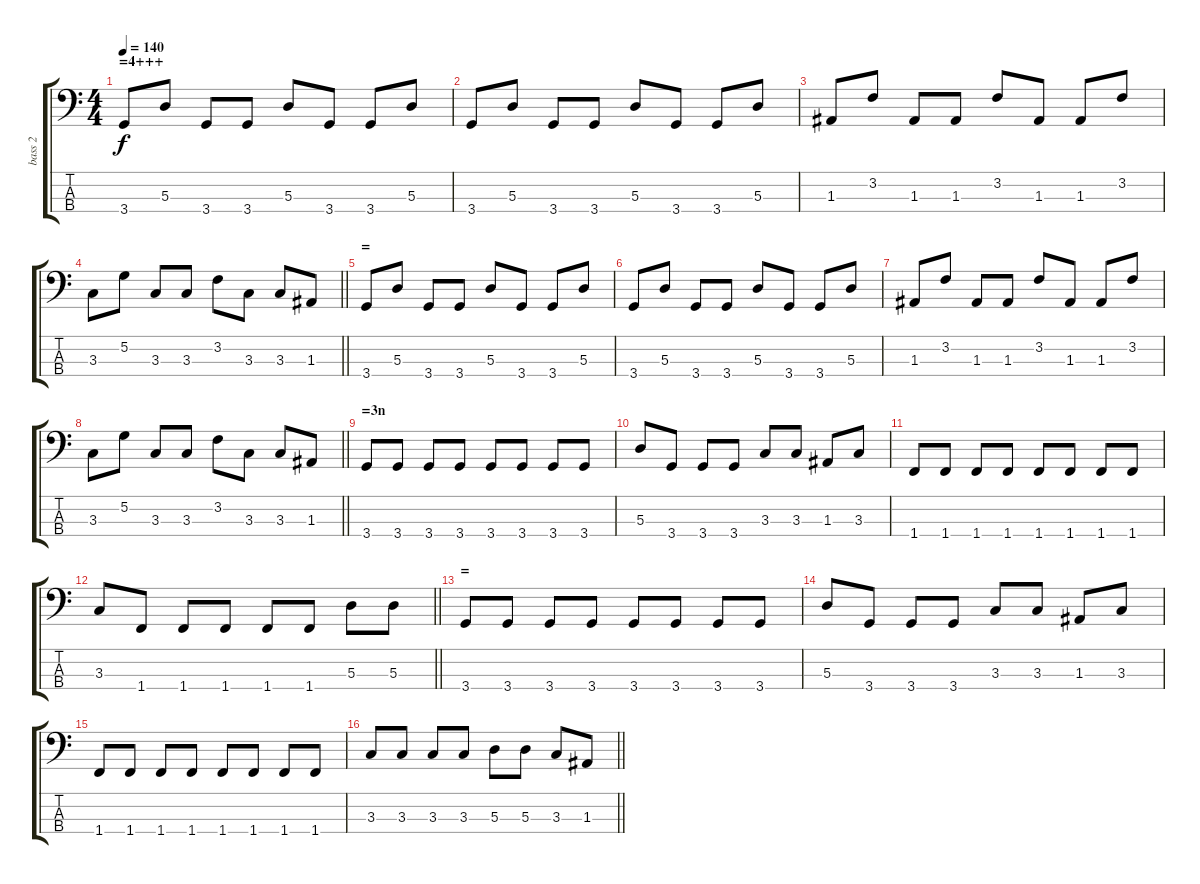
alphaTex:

\track ("bass 2" "bass 2") {instrument electricbasspick}
\staff {score tabs}
\tuning (G2 D2 A1 E1) {hide}
\ts (4 4)
\section ("" "=4+++")
\tempo 140
\clef f4
\ks c
3.4.8{dy f} 5.3.8 3.4.8 3.4.8 5.3.8 3.4.8 3.4.8 5.3.8 |
3.4.8 5.3.8 3.4.8 3.4.8 5.3.8 3.4.8 3.4.8 5.3.8 |
1.3.8 3.2.8 1.3.8 1.3.8 3.2.8 1.3.8 1.3.8 3.2.8 |
\barLineRight lightlight
3.3.8 5.2.8 3.3.8 3.3.8 3.2.8 3.3.8 3.3.8 1.3.8 |
\section ("" "=")
3.4.8 5.3.8 3.4.8 3.4.8 5.3.8 3.4.8 3.4.8 5.3.8 |
3.4.8 5.3.8 3.4.8 3.4.8 5.3.8 3.4.8 3.4.8 5.3.8 |
1.3.8 3.2.8 1.3.8 1.3.8 3.2.8 1.3.8 1.3.8 3.2.8 |
\barLineRight lightlight
3.3.8 5.2.8 3.3.8 3.3.8 3.2.8 3.3.8 3.3.8 1.3.8 |
\section ("" "=3n")
3.4.8 3.4.8 3.4.8 3.4.8 3.4.8 3.4.8 3.4.8 3.4.8 |
5.3.8 3.4.8 3.4.8 3.4.8 3.3.8 3.3.8 1.3.8 3.3.8 |
1.4.8 1.4.8 1.4.8 1.4.8 1.4.8 1.4.8 1.4.8 1.4.8 |
\barLineRight lightlight
3.3.8 1.4.8 1.4.8 1.4.8 1.4.8 1.4.8 5.3.8 5.3.8 |
\section ("" "=")
3.4.8 3.4.8 3.4.8 3.4.8 3.4.8 3.4.8 3.4.8 3.4.8 |
5.3.8 3.4.8 3.4.8 3.4.8 3.3.8 3.3.8 1.3.8 3.3.8 |
1.4.8 1.4.8 1.4.8 1.4.8 1.4.8 1.4.8 1.4.8 1.4.8 |
\barLineRight lightlight
3.3.8 3.3.8 3.3.8 3.3.8 5.3.8 5.3.8 3.3.8 1.3.8
